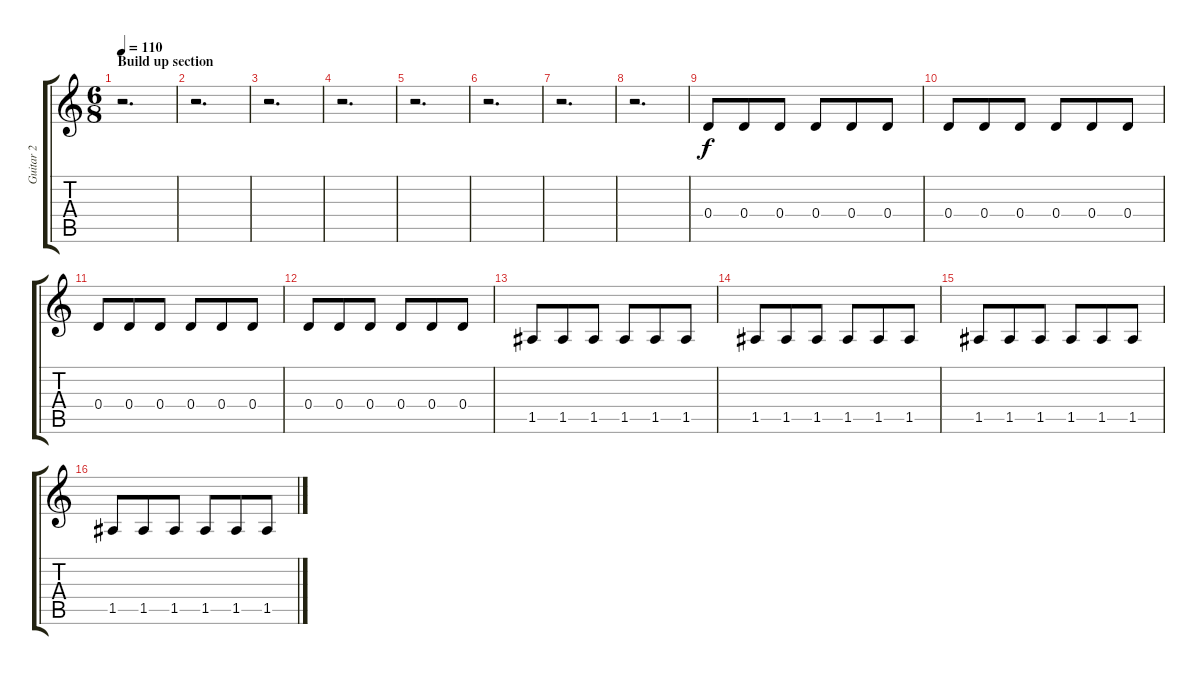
\track ("Guitar 2" "Guitar 2") {instrument acousticguitarnylon}
\staff {score tabs}
\tuning (E4 B3 G3 D3 A2 E2) {hide}
\ts (6 8)
\section ("" "Build up section")
\tempo 110
\clef g2
\ks c
r.2{d dy f} |
r.2{d} |
r.2{d} |
r.2{d} |
r.2{d} |
r.2{d} |
r.2{d} |
r.2{d} |
0.4.8{volume 12} 0.4.8 0.4.8 0.4.8 0.4.8 0.4.8 |
0.4.8 0.4.8 0.4.8 0.4.8 0.4.8 0.4.8 |
0.4.8 0.4.8 0.4.8 0.4.8 0.4.8 0.4.8 |
0.4.8 0.4.8 0.4.8 0.4.8 0.4.8 0.4.8 |
1.5.8 1.5.8 1.5.8 1.5.8 1.5.8 1.5.8 |
1.5.8 1.5.8 1.5.8 1.5.8 1.5.8 1.5.8 |
1.5.8 1.5.8 1.5.8 1.5.8 1.5.8 1.5.8 |
1.5.8 1.5.8 1.5.8 1.5.8 1.5.8 1.5.8
